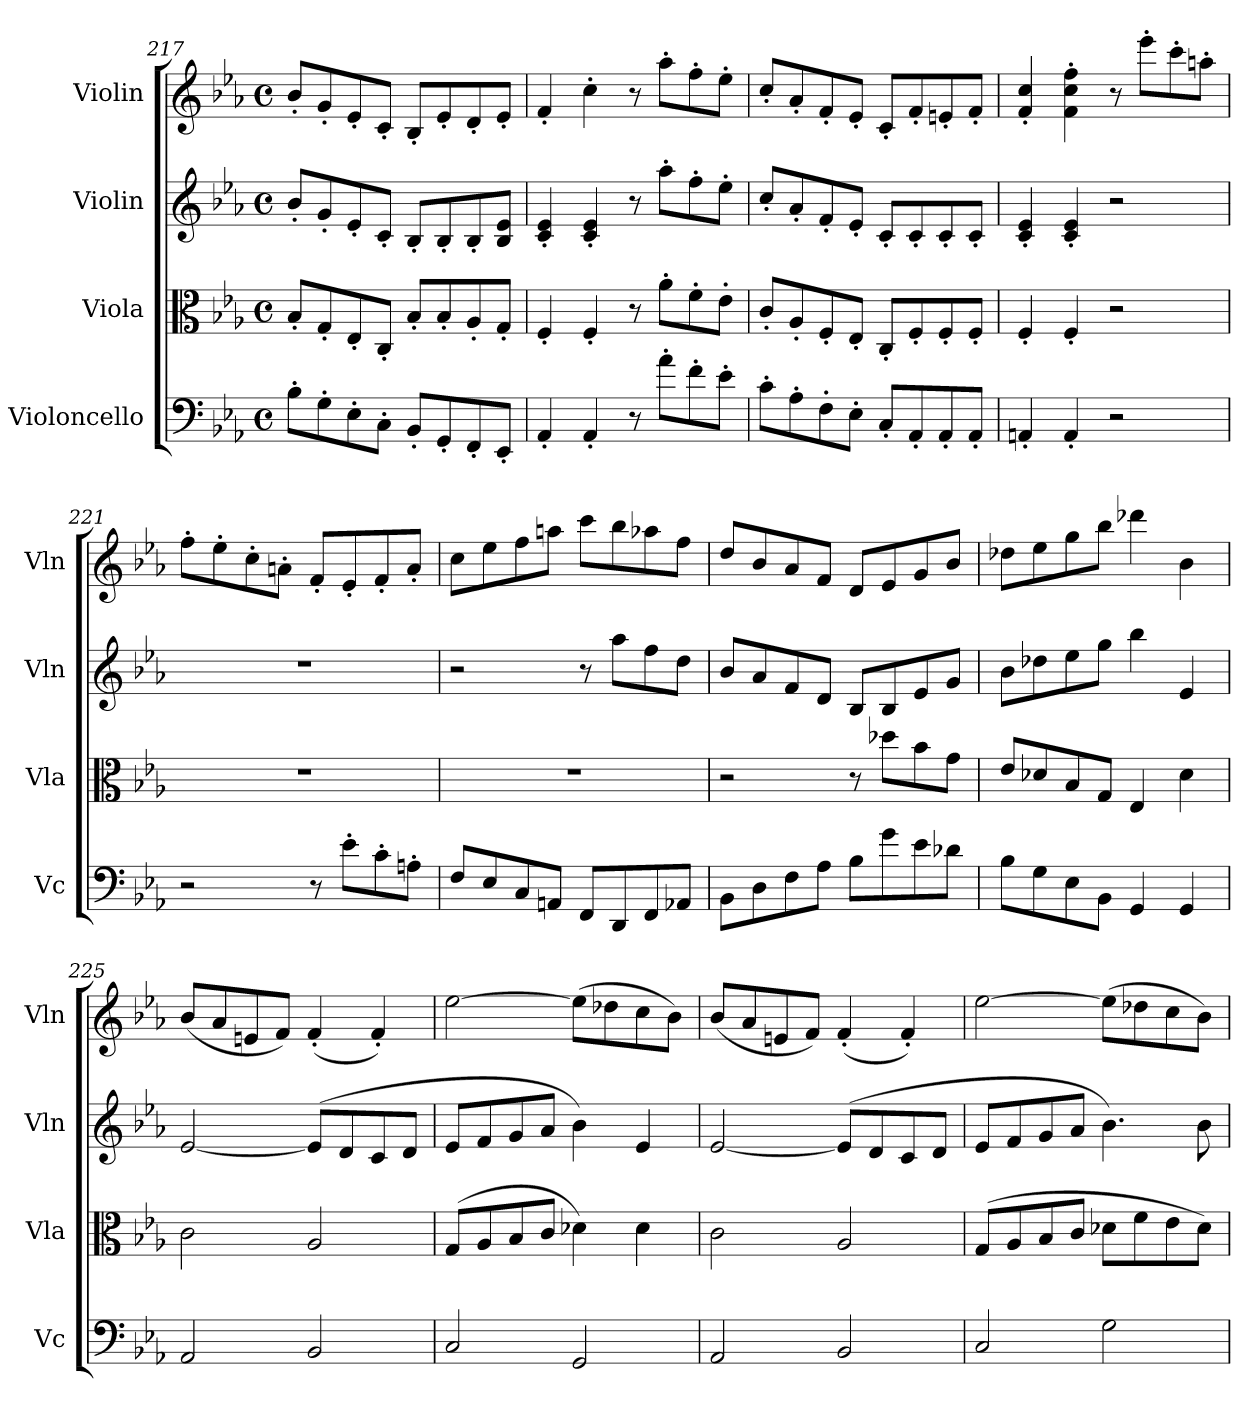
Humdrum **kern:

**kern	**kern	**kern	**kern
*part4	*part3	*part2	*part1
*staff4	*staff3	*staff2	*staff1
*I"Violoncello	*I"Viola	*I"Violin	*I"Violin
*I'Vc	*I'Vla	*I'Vln	*I'Vln
*clefF4	*clefC3	*clefG2	*clefG2
*k[b-e-a-]	*k[b-e-a-]	*k[b-e-a-]	*k[b-e-a-]
*M4/4	*M4/4	*M4/4	*M4/4
*met(c)	*met(c)	*met(c)	*met(c)
=217	=217	=217	=217
8B-'\L	8B-'/L	8b-'/L	8b-'/L
8G'\	8G'/	8g'/	8g'/
8E-'\	8E-'/	8e-'/	8e-'/
8C'\J	8C'/J	8c'/J	8c'/J
8BB-'/L	8B-'/L	8B-'/L	8B-'/L
8GG'/	8B-'/	8B-'/	8e-'/
8FF'/	8A-'/	8B-'/	8d'/
8EE-'/J	8G'/J	8B-/ 8e-/J	8e-'/J
=218	=218	=218	=218
4AA-'/	4F'/	4c/' 4e-/'	4f'/
4AA-'/	4F'/	4c/' 4e-/'	4cc'\
8r	8r	8r	8r
8a-'\L	8a-'\L	8aa-'\L	8aa-'\L
8f'\	8f'\	8ff'\	8ff'\
8e-'\J	8e-'\J	8ee-'\J	8ee-'\J
=219	=219	=219	=219
8c'\L	8c'/L	8cc'/L	8cc'/L
8A-'\	8A-'/	8a-'/	8a-'/
8F'\	8F'/	8f'/	8f'/
8E-'\J	8E-'/J	8e-'/J	8e-'/J
8C'/L	8C'/L	8c'/L	8c'/L
8AA-'/	8F'/	8c'/	8f'/
8AA-'/	8F'/	8c'/	8en'/
8AA-'/J	8F'/J	8c'/J	8f'/J
=220	=220	=220	=220
4AAn'/	4F'/	4c/' 4e-/'	4f/' 4cc/'
4AA'/	4F'/	4c/' 4e-/'	4f\' 4cc\' 4ff\'
2r	2r	2r	8r
.	.	.	8eee-'\L
.	.	.	8ccc'\
.	.	.	8aan'\J
=221	=221	=221	=221
2r	1r	1r	8ff'\L
.	.	.	8ee-'\
.	.	.	8cc'\
.	.	.	8an'\J
8r	.	.	8f'/L
8e-'\L	.	.	8e-'/
8c'\	.	.	8f'/
8An'\J	.	.	8a'/J
=222	=222	=222	=222
8F/L	1r	2r	8cc\L
8E-/	.	.	8ee-\
8C/	.	.	8ff\
8AAn/J	.	.	8aan\J
8FF/L	.	8r	8ccc\L
8DD/	.	8aa-\L	8bb-\
8FF/	.	8ff\	8aa-X\
8AA-X/J	.	8dd\J	8ff\J
=223	=223	=223	=223
8BB-\L	2r	8b-/L	8dd/L
8D\	.	8a-/	8b-/
8F\	.	8f/	8a-/
8A-\J	.	8d/J	8f/J
8B-\L	8r	8B-/L	8d/L
8g\	8dd-X\L	8B-/	8e-/
8e-\	8b-\	8e-/	8g/
8d-X\J	8g\J	8g/J	8b-/J
!!LO:LB:g=z
=224	=224	=224	=224
8B-\L	8e-/L	8b-\L	8dd-X\L
8G\	8d-X/	8dd-X\	8ee-\
8E-\	8B-/	8ee-\	8gg\
8BB-\J	8G/J	8gg\J	8bb-\J
4GG/	4E-/	4bb-\	4ddd-X\
4GG/	4d-\	4e-/	4b-\
=225	=225	=225	=225
2AA-/	2c\	[2e-/	(8b-/L
.	.	.	8a-/
.	.	.	8en/
.	.	.	8f/J)
2BB-/	2A-/	(8e-/L]	(4f'/
.	.	8d/	.
.	.	8c/	4f'/)
.	.	8d/J	.
=226	=226	=226	=226
2C/	(8G/L	8e-/L	[2ee-\
.	8A-/	8f/	.
.	8B-/	8g/	.
.	8c/J	8a-/J	.
2GG/	4d-X\)	4b-\)	(8ee-\L]
.	.	.	8dd-X\
.	4d-\	4e-/	8cc\
.	.	.	8b-\J)
=227	=227	=227	=227
2AA-/	2c\	[2e-/	(8b-/L
.	.	.	8a-/
.	.	.	8en/
.	.	.	8f/J)
2BB-/	2A-/	(>8e-/L]	(4f'/
.	.	8d/	.
.	.	8c/	4f'/)
.	.	8d/J	.
=228	=228	=228	=228
2C/	(8G/L	8e-/L	[2ee-\
.	8A-/	8f/	.
.	8B-/	8g/	.
.	8c/J	8a-/J	.
2G\	8d-X\L	4.b-\)	(8ee-\L]
.	8f\	.	8dd-X\
.	8e-\	.	8cc\
.	8d-\J)	8b-\	8b-\J)
=	=	=	=
*-	*-	*-	*-
